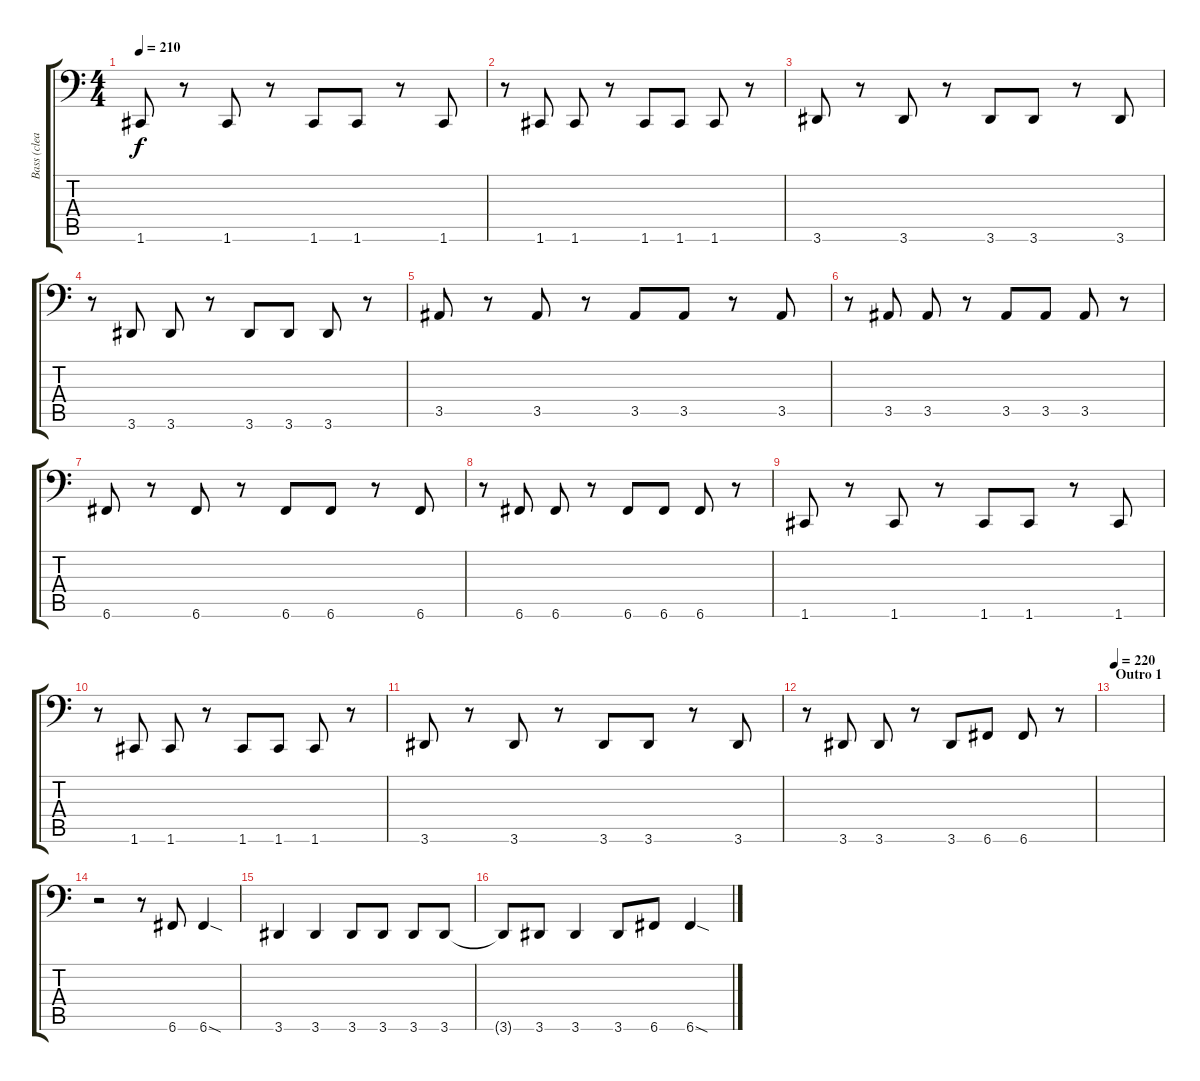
\track ("Bass (clean)" "Bass (clea") {instrument electricbasspick}
\staff {score tabs}
\tuning (D3 A2 F2 C2 G1 C1) {hide}
\ts (4 4)
\tempo 210
\clef f4
\ks c
1.6.8{dy f} r.8 1.6.8 r.8 1.6.8 1.6.8 r.8 1.6.8 |
r.8 1.6.8 1.6.8 r.8 1.6.8 1.6.8 1.6.8 r.8 |
3.6.8 r.8 3.6.8 r.8 3.6.8 3.6.8 r.8 3.6.8 |
r.8 3.6.8 3.6.8 r.8 3.6.8 3.6.8 3.6.8 r.8 |
3.5.8 r.8 3.5.8 r.8 3.5.8 3.5.8 r.8 3.5.8 |
r.8 3.5.8 3.5.8 r.8 3.5.8 3.5.8 3.5.8 r.8 |
6.6.8 r.8 6.6.8 r.8 6.6.8 6.6.8 r.8 6.6.8 |
r.8 6.6.8 6.6.8 r.8 6.6.8 6.6.8 6.6.8 r.8 |
1.6.8 r.8 1.6.8 r.8 1.6.8 1.6.8 r.8 1.6.8 |
r.8 1.6.8 1.6.8 r.8 1.6.8 1.6.8 1.6.8 r.8 |
3.6.8 r.8 3.6.8 r.8 3.6.8 3.6.8 r.8 3.6.8 |
r.8 3.6.8 3.6.8 r.8 3.6.8 6.6.8 6.6.8 r.8 |
\section ("" "Outro 1")
\tempo 220
|
r.2 r.8 6.6.8 6.6{sod}.4 |
3.6.4 3.6.4 3.6.8 3.6.8 3.6.8 3.6.8 |
3.6{t}.8 3.6.8 3.6.4 3.6.8 6.6.8 6.6{sod}.4
